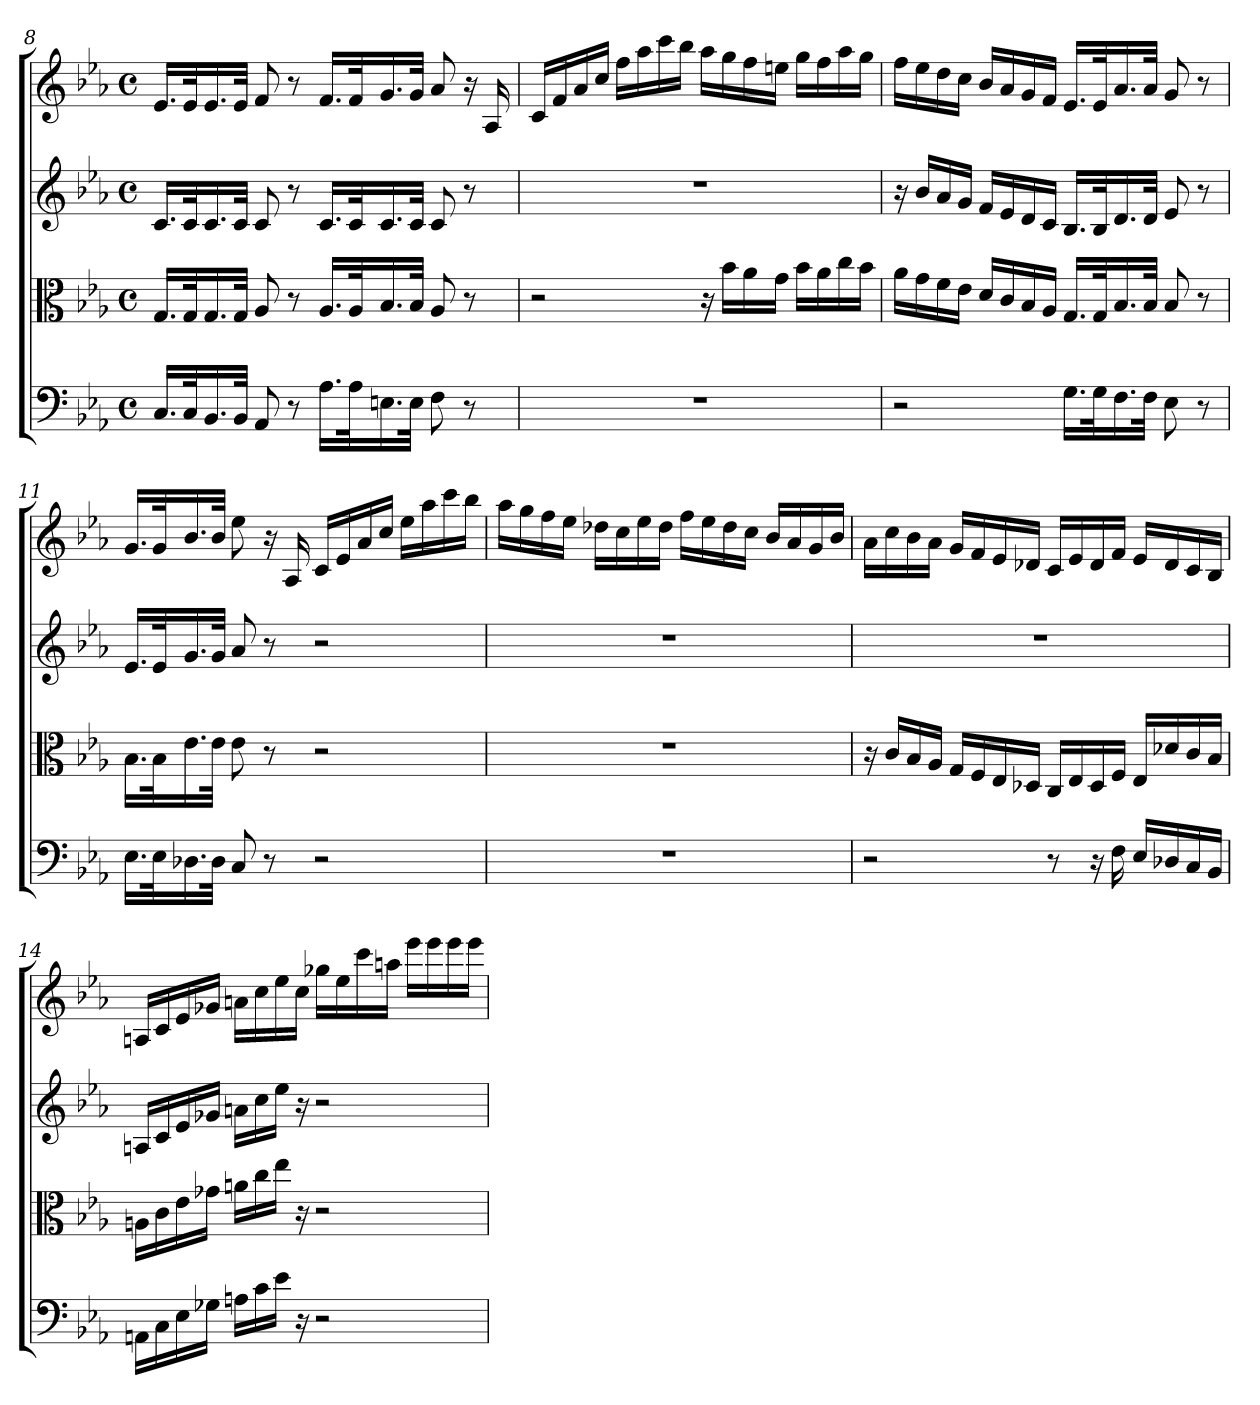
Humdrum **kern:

**kern	**kern	**kern	**kern
*part4	*part3	*part2	*part1
*staff4	*staff3	*staff2	*staff1
*clefF4	*clefC3	*clefG2	*clefG2
*k[b-e-a-]	*k[b-e-a-]	*k[b-e-a-]	*k[b-e-a-]
*c:	*c:	*c:	*c:
*M4/4	*M4/4	*M4/4	*M4/4
*met(c)	*met(c)	*met(c)	*met(c)
=8	=8	=8	=8
16.C/LL	16.G/LL	16.c/LL	16.e-/LL
32C/K	32G/K	32c/K	32e-/K
16.BB-/	16.G/	16.c/	16.e-/
32BB-/JJk	32G/JJk	32c/JJk	32e-/JJk
8AA-/	8A-/	8c/	8f/
8r	8r	8r	8r
16.A-\LL	16.A-/LL	16.c/LL	16.f/LL
32A-\K	32A-/K	32c/K	32f/K
16.En\	16.B-/	16.c/	16.g/
32E\JJk	32B-/JJk	32c/JJk	32g/JJk
8F\	8A-/	8c/	8a-/
8r	8r	8r	16r
.	.	.	16A-/
=9	=9	=9	=9
1r	2r	1r	16c/LL
.	.	.	16f/
.	.	.	16a-/
.	.	.	16cc/JJ
.	.	.	16ff\LL
.	.	.	16aa-\
.	.	.	16ccc\
.	.	.	16bb-\JJ
.	16r	.	16aa-\LL
.	16b-\LL	.	16gg\
.	16a-\	.	16ff\
.	16g\JJ	.	16een\JJ
.	16b-\LL	.	16gg\LL
.	16a-\	.	16ff\
.	16cc\	.	16aa-\
.	16b-\JJ	.	16gg\JJ
=10	=10	=10	=10
2r	16a-\LL	16r	16ff\LL
.	16g\	16b-/LL	16ee-\
.	16f\	16a-/	16dd\
.	16e-\JJ	16g/JJ	16cc\JJ
.	16d/LL	16f/LL	16b-/LL
.	16c/	16e-/	16a-/
.	16B-/	16d/	16g/
.	16A-/JJ	16c/JJ	16f/JJ
16.G\LL	16.G/LL	16.B-/LL	16.e-/LL
32G\K	32G/K	32B-/K	32e-/K
16.F\	16.B-/	16.d/	16.a-/
32F\JJk	32B-/JJk	32d/JJk	32a-/JJk
8E-\	8B-/	8e-/	8g/
8r	8r	8r	8r
=11	=11	=11	=11
16.E-\LL	16.B-\LL	16.e-/LL	16.g/LL
32E-\K	32B-\K	32e-/K	32g/K
16.D-X\	16.e-\	16.g/	16.b-/
32D-\JJk	32e-\JJk	32g/JJk	32b-/JJk
8C/	8e-\	8a-/	8ee-\
8r	8r	8r	16r
.	.	.	16A-/
2r	2r	2r	16c/LL
.	.	.	16e-/
.	.	.	16a-/
.	.	.	16cc/JJ
.	.	.	16ee-\LL
.	.	.	16aa-\
.	.	.	16ccc\
.	.	.	16bb-\JJ
=12	=12	=12	=12
1r	1r	1r	16aa-\LL
.	.	.	16gg\
.	.	.	16ff\
.	.	.	16ee-\JJ
.	.	.	16dd-X\LL
.	.	.	16cc\
.	.	.	16ee-\
.	.	.	16dd-\JJ
.	.	.	16ff\LL
.	.	.	16ee-\
.	.	.	16dd-\
.	.	.	16cc\JJ
.	.	.	16b-/LL
.	.	.	16a-/
.	.	.	16g/
.	.	.	16b-/JJ
=13	=13	=13	=13
2r	16r	1r	16a-\LL
.	16c/LL	.	16cc\
.	16B-/	.	16b-\
.	16A-/JJ	.	16a-\JJ
.	16G/LL	.	16g/LL
.	16F/	.	16f/
.	16E-/	.	16e-/
.	16D-X/JJ	.	16d-X/JJ
8r	16C/LL	.	16c/LL
.	16E-/	.	16e-/
16r	16D-/	.	16d-/
16F\	16F/JJ	.	16f/JJ
16E-/LL	16E-/LL	.	16e-/LL
16D-X/	16d-X/	.	16d-/
16C/	16c/	.	16c/
16BB-/JJ	16B-/JJ	.	16B-/JJ
=14	=14	=14	=14
16AAn\LL	16An\LL	16An/LL	16An/LL
16C\	16c\	16c/	16c/
16E-\	16e-\	16e-/	16e-/
16G-X\JJ	16g-X\JJ	16g-X/JJ	16g-X/JJ
16An\LL	16an\LL	16an\LL	16an\LL
16c\	16cc\	16cc\	16cc\
16e-\JJ	16ee-\JJ	16ee-\JJ	16ee-\
16r	16r	16r	16cc\JJ
2r	2r	2r	16gg-X\LL
.	.	.	16ee-\
.	.	.	16ccc\
.	.	.	16aan\JJ
.	.	.	16eee-\LL
.	.	.	16eee-\
.	.	.	16eee-\
.	.	.	16eee-\JJ
=	=	=	=
*-	*-	*-	*-
